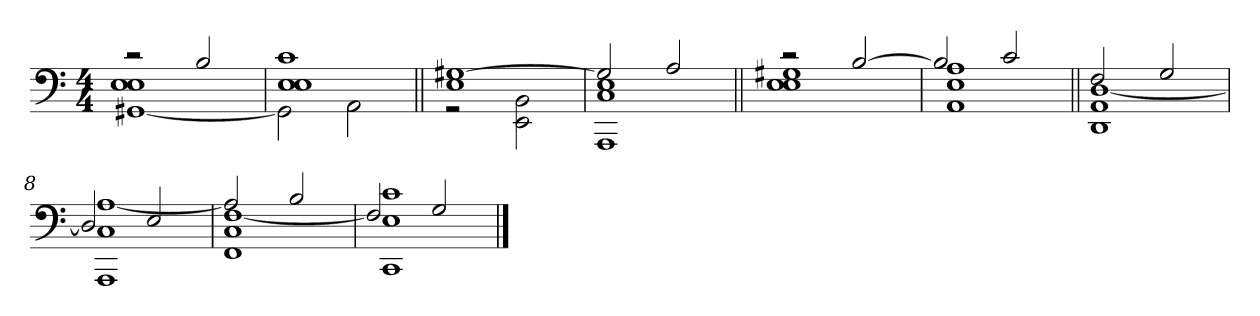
**kern
*part1
*staff1
*clefF4
*k[]
*M4/4
=1
*^
2r	[1GG#X 1E 1E
2B	.
=2	=2
1E 1E 1c	2GG#]
.	2AA
=3||	=3||
1E [1G#X	2r
.	2EE 2BB
=4	=4
2G#]	1AAA 1C 1E
2A	.
=5||	=5||
2r	1E 1E 1G#X
[2B	.
=6	=6
2B]	1AA 1E 1A
2c	.
=7||	=7||
2F	1DD 1AA [1D
2G	.
=8	=8
2D]	1AAA 1C [1A
2E	.
=9	=9
2A]	1FF 1C [1F
2B	.
=10	=10
2F]	1CC 1E 1c
2G	.
*v	*v
==
*-
